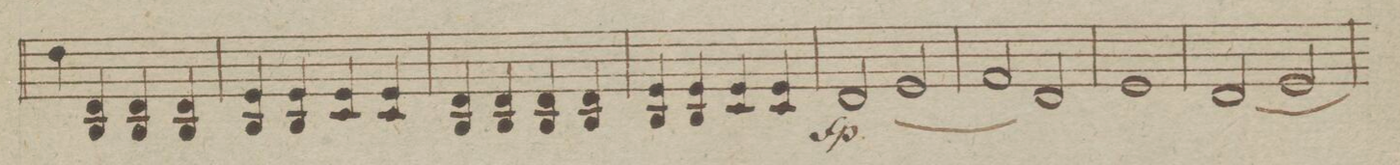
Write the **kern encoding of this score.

**kern	**dynam
*I"Violino Secondo	*
*clefG2	*
*k[b-e-]	*
*met(c|)	*
*M2/2	*
4dd\	.
4B-/ 4d	.
4B-/ 4d	.
4B-/ 4d	.
=75	=75
4B-/ 4e-	.
4B-/ 4e-	.
4c/ 4e-	.
4c/ 4e-	.
=76	=76
4B-/ 4d	.
4B-/ 4d	.
4B-/ 4d	.
4B-/ 4d	.
=77	=77
4B-/ 4e-	.
4B-/ 4e-	.
4c/ 4e-	.
4c/ 4e-	.
=78	=78
(2d/	fp
2e-/	.
=79	=79
2f/	.
2d/)	.
=80	=80
1e-	.
=81	=81
(2d/	.
2e-/)	.
=82	=82
*-	*-
